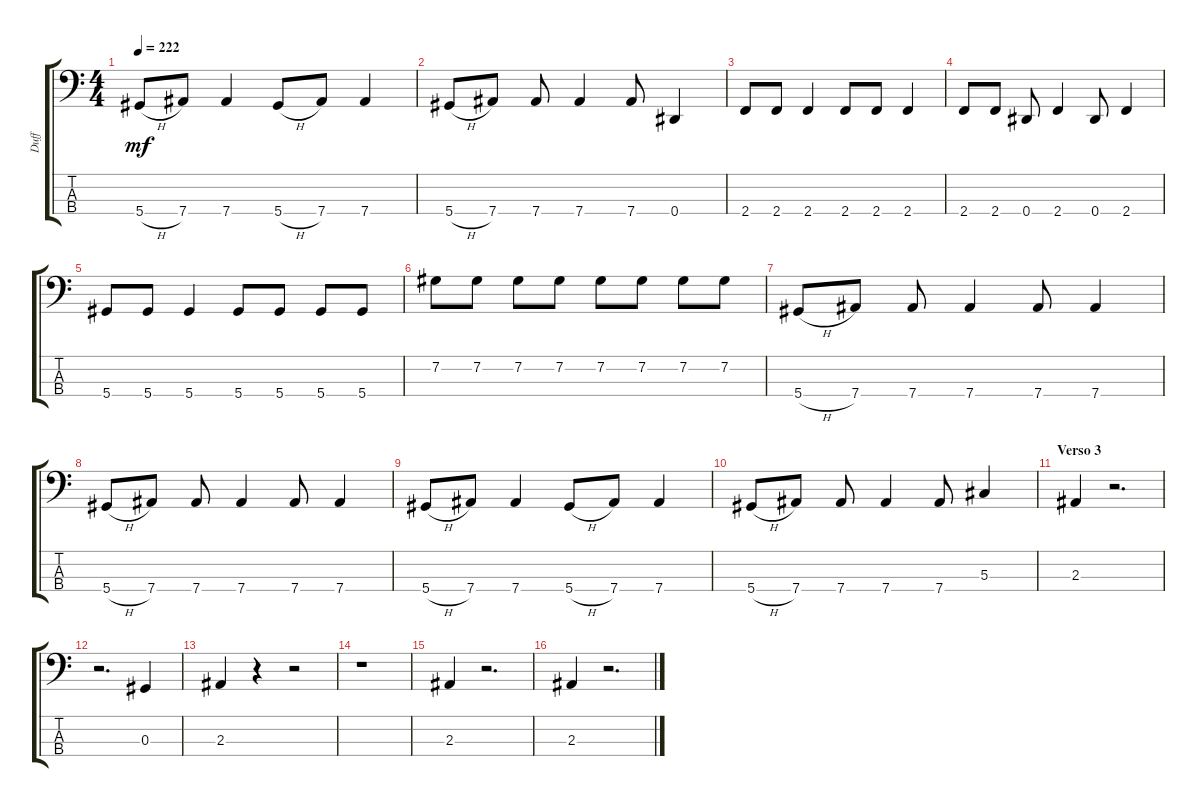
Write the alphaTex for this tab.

\track ("Duff" "Duff") {instrument electricbassfinger}
\staff {score tabs}
\tuning (Gb2 Db2 Ab1 Eb1) {hide}
\ts (4 4)
\tempo 222
\clef f4
\ks c
5.4{h}.8{dy mf} 7.4.8 7.4.4 5.4{h}.8 7.4.8 7.4.4 |
5.4{h}.8 7.4.8 7.4.8 7.4.4 7.4.8 0.4.4 |
2.4.8 2.4.8 2.4.4 2.4.8 2.4.8 2.4.4 |
2.4.8 2.4.8 0.4.8 2.4.4 0.4.8 2.4.4 |
5.4.8 5.4.8 5.4.4 5.4.8 5.4.8 5.4.8 5.4.8 |
7.2.8 7.2.8 7.2.8 7.2.8 7.2.8 7.2.8 7.2.8 7.2.8 |
5.4{h}.8 7.4.8 7.4.8 7.4.4 7.4.8 7.4.4 |
5.4{h}.8 7.4.8 7.4.8 7.4.4 7.4.8 7.4.4 |
5.4{h}.8 7.4.8 7.4.4 5.4{h}.8 7.4.8 7.4.4 |
5.4{h}.8 7.4.8 7.4.8 7.4.4 7.4.8 5.3.4 |
\section ("" "Verso 3")
2.3.4 r.2{d} |
r.2{d} 0.3.4 |
2.3.4 r.4 r.2 |
r.1 |
2.3.4 r.2{d} |
2.3.4 r.2{d}
